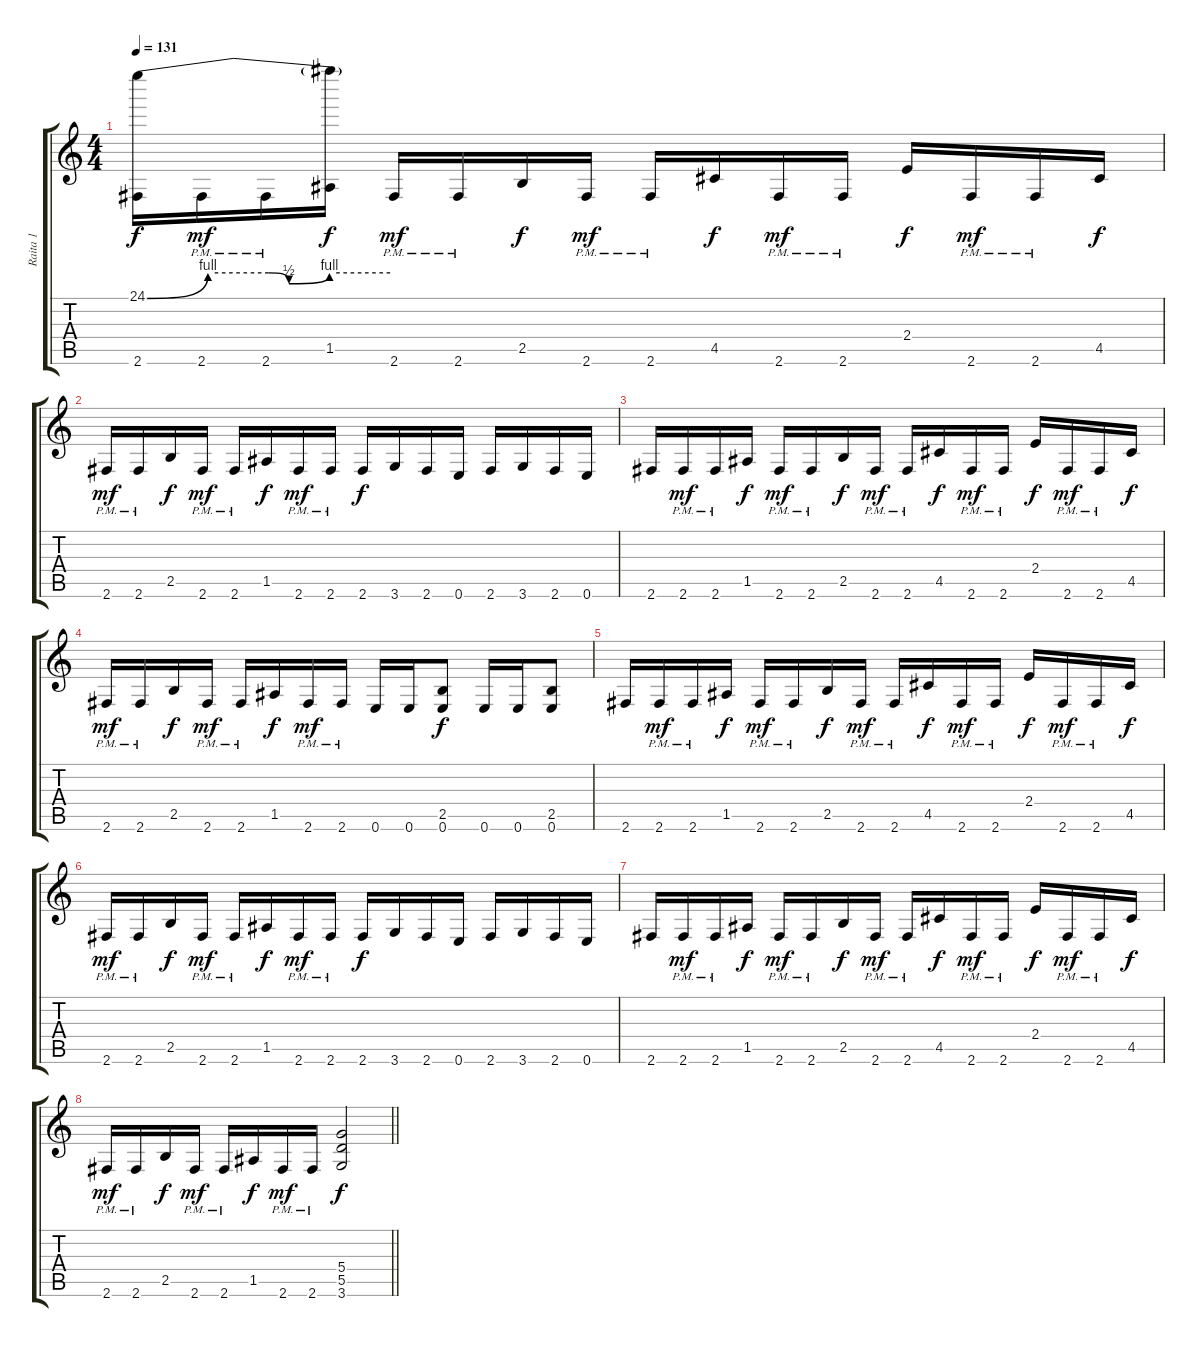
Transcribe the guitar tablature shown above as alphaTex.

\track ("Raita 1" "Raita 1") {instrument distortionguitar}
\staff {score tabs}
\tuning (E4 B3 G3 D3 A2 E2) {hide}
\ts (4 4)
\tempo 131
\clef g2
\ks c
(24.1{be (custom 0 0 15 4 30 4 35 2 45 4 60 4)} 2.6).16{dy f balance 0} 2.6{pm}.16{dy mf} 2.6{pm}.16 (24.1{t} 1.5).16{dy f} 2.6{pm}.16{dy mf} 2.6{pm}.16 2.5.16{dy f} 2.6{pm}.16{dy mf} 2.6{pm}.16 4.5.16{dy f} 2.6{pm}.16{dy mf} 2.6{pm}.16 2.4.16{dy f} 2.6{pm}.16{dy mf} 2.6{pm}.16 4.5.16{dy f} |
2.6{pm}.16{dy mf} 2.6{pm}.16 2.5.16{dy f} 2.6{pm}.16{dy mf} 2.6{pm}.16 1.5.16{dy f} 2.6{pm}.16{dy mf} 2.6{pm}.16 2.6.16{dy f} 3.6.16 2.6.16 0.6.16 2.6.16 3.6.16 2.6.16 0.6.16 |
2.6.16 2.6{pm}.16{dy mf} 2.6{pm}.16 1.5.16{dy f} 2.6{pm}.16{dy mf} 2.6{pm}.16 2.5.16{dy f} 2.6{pm}.16{dy mf} 2.6{pm}.16 4.5.16{dy f} 2.6{pm}.16{dy mf} 2.6{pm}.16 2.4.16{dy f} 2.6{pm}.16{dy mf} 2.6{pm}.16 4.5.16{dy f} |
2.6{pm}.16{dy mf} 2.6{pm}.16 2.5.16{dy f} 2.6{pm}.16{dy mf} 2.6{pm}.16 1.5.16{dy f} 2.6{pm}.16{dy mf} 2.6{pm}.16 0.6.16 0.6.16 (2.5 0.6).8{dy f} 0.6.16 0.6.16 (2.5 0.6).8 |
2.6.16 2.6{pm}.16{dy mf} 2.6{pm}.16 1.5.16{dy f} 2.6{pm}.16{dy mf} 2.6{pm}.16 2.5.16{dy f} 2.6{pm}.16{dy mf} 2.6{pm}.16 4.5.16{dy f} 2.6{pm}.16{dy mf} 2.6{pm}.16 2.4.16{dy f} 2.6{pm}.16{dy mf} 2.6{pm}.16 4.5.16{dy f} |
2.6{pm}.16{dy mf} 2.6{pm}.16 2.5.16{dy f} 2.6{pm}.16{dy mf} 2.6{pm}.16 1.5.16{dy f} 2.6{pm}.16{dy mf} 2.6{pm}.16 2.6.16{dy f} 3.6.16 2.6.16 0.6.16 2.6.16 3.6.16 2.6.16 0.6.16 |
2.6.16 2.6{pm}.16{dy mf} 2.6{pm}.16 1.5.16{dy f} 2.6{pm}.16{dy mf} 2.6{pm}.16 2.5.16{dy f} 2.6{pm}.16{dy mf} 2.6{pm}.16 4.5.16{dy f} 2.6{pm}.16{dy mf} 2.6{pm}.16 2.4.16{dy f} 2.6{pm}.16{dy mf} 2.6{pm}.16 4.5.16{dy f} |
\barLineRight lightlight
2.6{pm}.16{dy mf} 2.6{pm}.16 2.5.16{dy f} 2.6{pm}.16{dy mf} 2.6{pm}.16 1.5.16{dy f} 2.6{pm}.16{dy mf} 2.6{pm}.16 (5.4 5.5 3.6).2{dy f}
